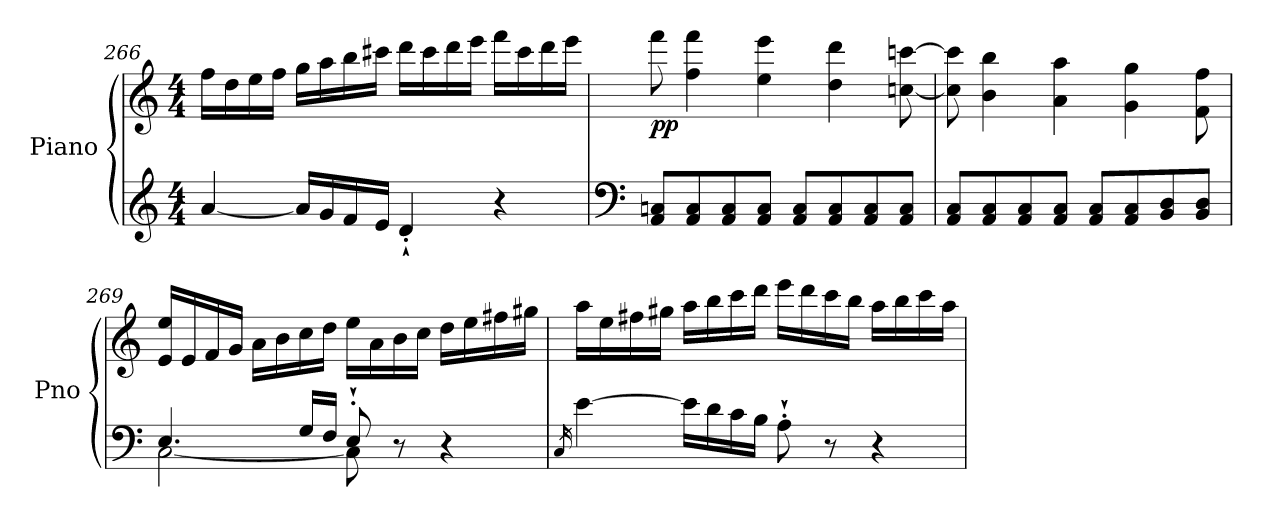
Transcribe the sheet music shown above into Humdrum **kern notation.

**kern	**kern	**dynam
*part1	*part1	*part1
*staff2	*staff1	*staff1/2
*I"Piano	*	*
*I'Pno	*	*
!!LO:LB:g=z
*clefG2	*clefG2	*
*k[]	*k[]	*
*M4/4	*M4/4	*
=266	=266	=266
[4a/	16ff\LL	.
.	16dd\	.
.	16ee\	.
.	16ff\JJ	.
16a/LL]	16gg\LL	.
16g/	16aa\	.
16f/	16bb\	.
16e/JJ	16ccc#X\JJ	.
4d`'/	16ddd\LL	.
.	16ccc#\	.
.	16ddd\	.
.	16eee\JJ	.
4r	16fff\LL	.
.	16ccc#\	.
.	16ddd\	.
.	16eee\JJ	.
=267	=267	=267
*clefF4	*	*
!	!	!LO:DY:b
8AA/ 8Cn/L	8fff\	pp
8AA/ 8C/	4ff\ 4fff\	.
8AA/ 8C/	.	.
8AA/ 8C/J	4ee\ 4eee\	.
8AA/ 8C/L	.	.
8AA/ 8C/	4dd\ 4ddd\	.
8AA/ 8C/	.	.
8AA/ 8C/J	[8ccn\ [8cccn\	.
=268	=268	=268
8AA/ 8C/L	8cc\] 8cccn\]	.
8AA/ 8C/	4b\ 4bb\	.
8AA/ 8C/	.	.
8AA/ 8C/J	4a\ 4aa\	.
8AA/ 8C/L	.	.
8AA/ 8C/	4g\ 4gg\	.
8BB/ 8D/	.	.
8BB/ 8D/J	8f\ 8ff\	.
!!LO:PB:g=z
=269	=269	=269
*^	*	*
4.E/	[2C\	16e/ 16ee/LL	.
.	.	16e/	.
.	.	16f/	.
.	.	16g/JJ	.
.	.	16a\LL	.
.	.	16b\	.
16G/LL	.	16cc\	.
16F/JJ	.	16dd\JJ	.
8E`'/	8C\]	16ee\LL	.
.	.	16a\	.
8r	4.ryy	16b\	.
.	.	16cc\JJ	.
4r	.	16dd\LL	.
.	.	16ee\	.
.	.	16ff#X\	.
.	.	16gg#X\JJ	.
*v	*v	*	*
=270	=270	=270
16qC/	.	.
[4e\	16aa\LL	.
.	16ee\	.
.	16ff#X\	.
.	16gg#X\JJ	.
16e\LL]	16aa\LL	.
16d\	16bb\	.
16c\	16ccc\	.
16B\JJ	16ddd\JJ	.
8A`'\	16eee\LL	.
.	16ddd\	.
8r	16ccc\	.
.	16bb\JJ	.
4r	16aa\LL	.
.	16bb\	.
.	16ccc\	.
.	16aa\JJ	.
=	=	=
*-	*-	*-
